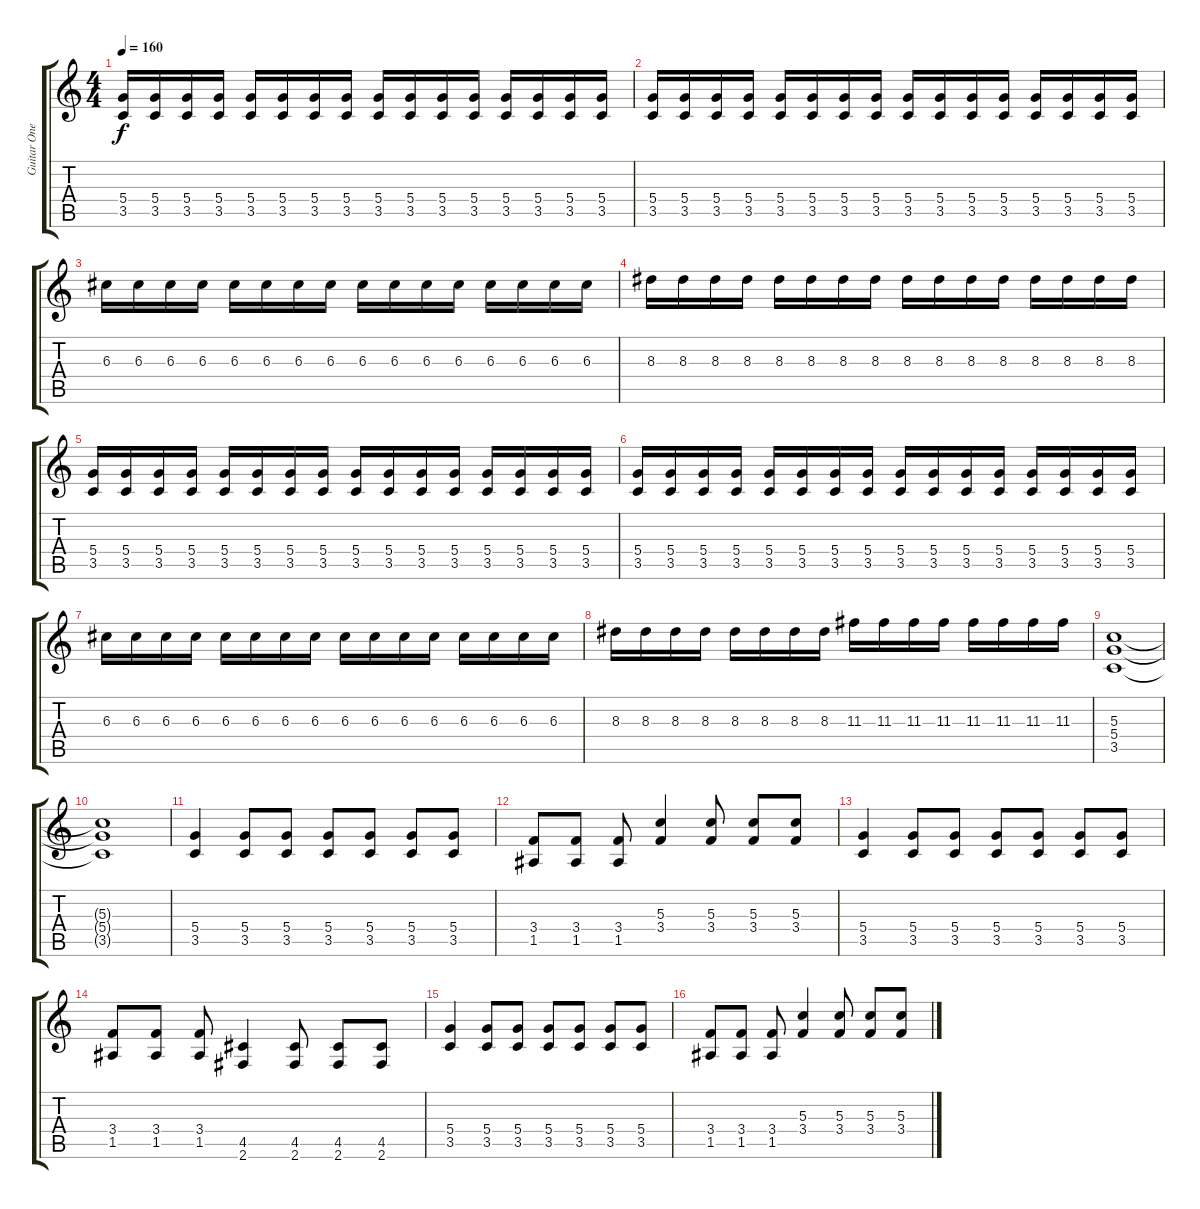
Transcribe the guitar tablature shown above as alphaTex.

\track ("Guitar One" "Guitar One") {instrument distortionguitar}
\staff {score tabs}
\tuning (E4 B3 G3 D3 A2 E2) {hide}
\ts (4 4)
\tempo 160
\clef g2
\ks c
(5.4 3.5).16{dy f} (5.4 3.5).16 (5.4 3.5).16 (5.4 3.5).16 (5.4 3.5).16 (5.4 3.5).16 (5.4 3.5).16 (5.4 3.5).16 (5.4 3.5).16 (5.4 3.5).16 (5.4 3.5).16 (5.4 3.5).16 (5.4 3.5).16 (5.4 3.5).16 (5.4 3.5).16 (5.4 3.5).16 |
(5.4 3.5).16 (5.4 3.5).16 (5.4 3.5).16 (5.4 3.5).16 (5.4 3.5).16 (5.4 3.5).16 (5.4 3.5).16 (5.4 3.5).16 (5.4 3.5).16 (5.4 3.5).16 (5.4 3.5).16 (5.4 3.5).16 (5.4 3.5).16 (5.4 3.5).16 (5.4 3.5).16 (5.4 3.5).16 |
6.3.16 6.3.16 6.3.16 6.3.16 6.3.16 6.3.16 6.3.16 6.3.16 6.3.16 6.3.16 6.3.16 6.3.16 6.3.16 6.3.16 6.3.16 6.3.16 |
8.3.16 8.3.16 8.3.16 8.3.16 8.3.16 8.3.16 8.3.16 8.3.16 8.3.16 8.3.16 8.3.16 8.3.16 8.3.16 8.3.16 8.3.16 8.3.16 |
(5.4 3.5).16 (5.4 3.5).16 (5.4 3.5).16 (5.4 3.5).16 (5.4 3.5).16 (5.4 3.5).16 (5.4 3.5).16 (5.4 3.5).16 (5.4 3.5).16 (5.4 3.5).16 (5.4 3.5).16 (5.4 3.5).16 (5.4 3.5).16 (5.4 3.5).16 (5.4 3.5).16 (5.4 3.5).16 |
(5.4 3.5).16 (5.4 3.5).16 (5.4 3.5).16 (5.4 3.5).16 (5.4 3.5).16 (5.4 3.5).16 (5.4 3.5).16 (5.4 3.5).16 (5.4 3.5).16 (5.4 3.5).16 (5.4 3.5).16 (5.4 3.5).16 (5.4 3.5).16 (5.4 3.5).16 (5.4 3.5).16 (5.4 3.5).16 |
6.3.16 6.3.16 6.3.16 6.3.16 6.3.16 6.3.16 6.3.16 6.3.16 6.3.16 6.3.16 6.3.16 6.3.16 6.3.16 6.3.16 6.3.16 6.3.16 |
8.3.16 8.3.16 8.3.16 8.3.16 8.3.16 8.3.16 8.3.16 8.3.16 11.3.16 11.3.16 11.3.16 11.3.16 11.3.16 11.3.16 11.3.16 11.3.16 |
(5.3 5.4 3.5).1 |
(5.3{t} 5.4{t} 3.5{t}).1 |
(5.4 3.5).4 (5.4 3.5).8 (5.4 3.5).8 (5.4 3.5).8 (5.4 3.5).8 (5.4 3.5).8 (5.4 3.5).8 |
(3.4 1.5).8 (3.4 1.5).8 (3.4 1.5).8 (5.3 3.4).4 (5.3 3.4).8 (5.3 3.4).8 (5.3 3.4).8 |
(5.4 3.5).4 (5.4 3.5).8 (5.4 3.5).8 (5.4 3.5).8 (5.4 3.5).8 (5.4 3.5).8 (5.4 3.5).8 |
(3.4 1.5).8 (3.4 1.5).8 (3.4 1.5).8 (4.5 2.6).4 (4.5 2.6).8 (4.5 2.6).8 (4.5 2.6).8 |
(5.4 3.5).4 (5.4 3.5).8 (5.4 3.5).8 (5.4 3.5).8 (5.4 3.5).8 (5.4 3.5).8 (5.4 3.5).8 |
(3.4 1.5).8 (3.4 1.5).8 (3.4 1.5).8 (5.3 3.4).4 (5.3 3.4).8 (5.3 3.4).8 (5.3 3.4).8
